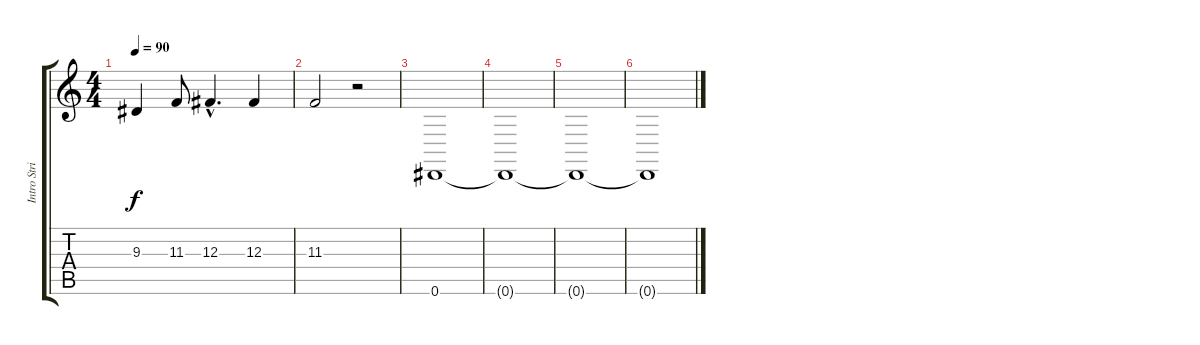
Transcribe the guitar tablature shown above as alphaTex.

\track ("Intro Strings" "Intro Stri") {instrument stringensemble1}
\staff {score tabs}
\tuning (Eb4 Bb3 Gb3 Db3 Ab2 Eb2) {hide}
\ts (4 4)
\tempo 90
\clef g2
\ks c
9.3.4{dy f instrument distortionguitar} 11.3.8 12.3{hac}.4{d} 12.3.4 |
11.3.2 r.2 |
0.6.1 |
0.6{t}.1 |
0.6{t}.1 |
0.6{t}.1
